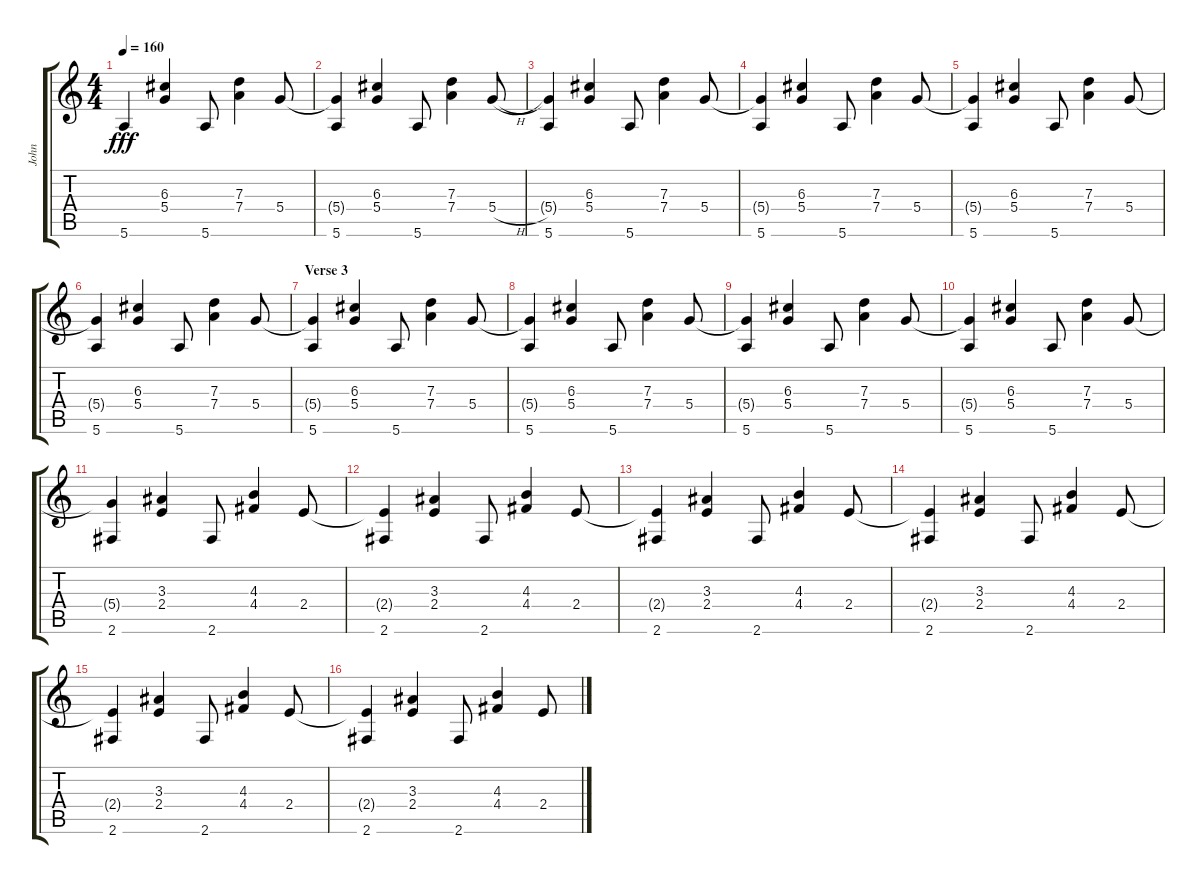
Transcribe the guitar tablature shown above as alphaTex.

\track ("John" "John") {instrument acousticguitarsteel}
\staff {score tabs}
\tuning (E4 B3 G3 D3 A2 E2) {hide}
\ts (4 4)
\tempo 160
\clef g2
\ks c
5.6.4{dy fff} (6.3 5.4).4 5.6.8 (7.3 7.4).4 5.4.8 |
(5.4{t} 5.6).4 (6.3 5.4).4 5.6.8 (7.3 7.4).4 5.4{h}.8 |
(5.4{t} 5.6).4 (6.3 5.4).4 5.6.8 (7.3 7.4).4 5.4.8 |
(5.4{t} 5.6).4 (6.3 5.4).4 5.6.8 (7.3 7.4).4 5.4.8 |
(5.4{t} 5.6).4 (6.3 5.4).4 5.6.8 (7.3 7.4).4 5.4.8 |
(5.4{t} 5.6).4 (6.3 5.4).4 5.6.8 (7.3 7.4).4 5.4.8 |
\section ("" "Verse 3")
(5.4{t} 5.6).4 (6.3 5.4).4 5.6.8 (7.3 7.4).4 5.4.8 |
(5.4{t} 5.6).4 (6.3 5.4).4 5.6.8 (7.3 7.4).4 5.4.8 |
(5.4{t} 5.6).4 (6.3 5.4).4 5.6.8 (7.3 7.4).4 5.4.8 |
(5.4{t} 5.6).4 (6.3 5.4).4 5.6.8 (7.3 7.4).4 5.4.8 |
(5.4{t} 2.6).4 (3.3 2.4).4 2.6.8 (4.3 4.4).4 2.4.8 |
(2.4{t} 2.6).4 (3.3 2.4).4 2.6.8 (4.3 4.4).4 2.4.8 |
(2.4{t} 2.6).4 (3.3 2.4).4 2.6.8 (4.3 4.4).4 2.4.8 |
(2.4{t} 2.6).4 (3.3 2.4).4 2.6.8 (4.3 4.4).4 2.4.8 |
(2.4{t} 2.6).4 (3.3 2.4).4 2.6.8 (4.3 4.4).4 2.4.8 |
(2.4{t} 2.6).4 (3.3 2.4).4 2.6.8 (4.3 4.4).4 2.4.8
